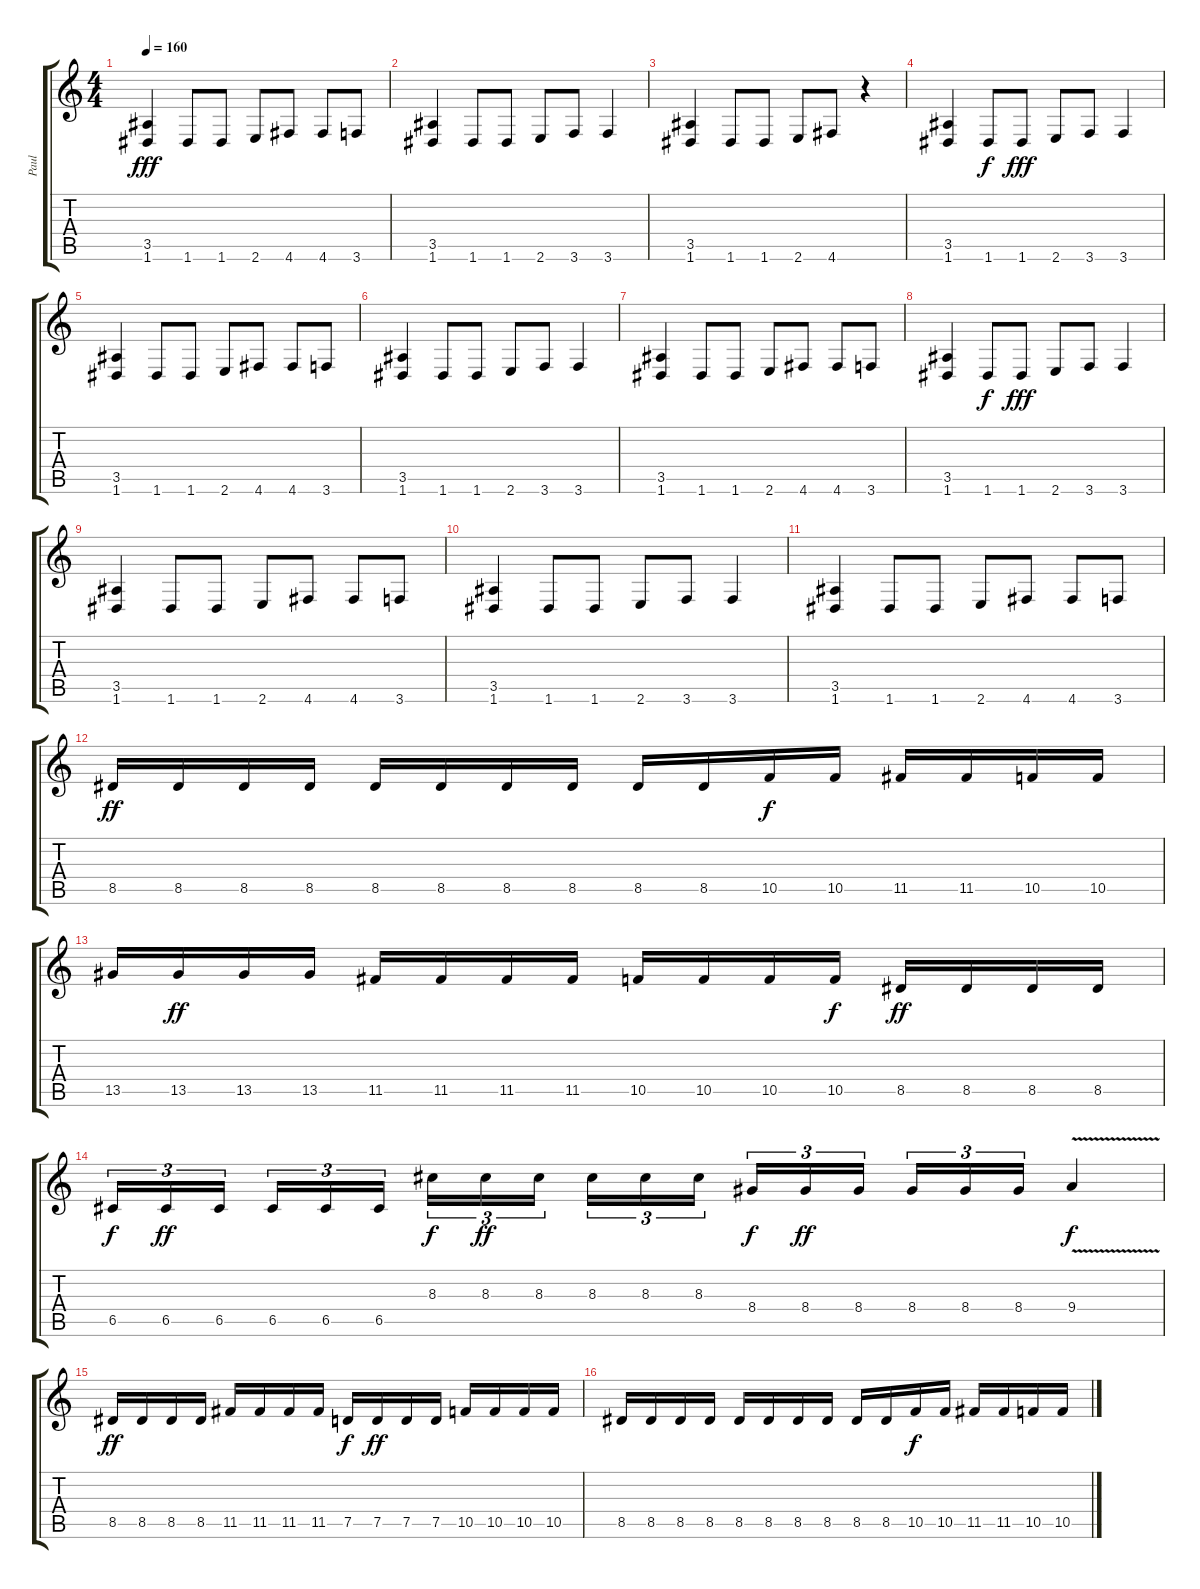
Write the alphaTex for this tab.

\track ("Paul" "Paul") {instrument distortionguitar}
\staff {score tabs}
\tuning (D4 A3 F3 C3 G2 D2) {hide}
\ts (4 4)
\tempo 160
\clef g2
\ks c
(3.5 1.6).4{dy fff} 1.6.8 1.6.8 2.6.8 4.6.8 4.6.8 3.6.8 |
(3.5 1.6).4 1.6.8 1.6.8 2.6.8 3.6.8 3.6.4 |
(3.5 1.6).4 1.6.8 1.6.8 2.6.8 4.6.8 r.4 |
(3.5 1.6).4 1.6.8{dy f} 1.6.8{dy fff} 2.6.8 3.6.8 3.6.4 |
(3.5 1.6).4 1.6.8 1.6.8 2.6.8 4.6.8 4.6.8 3.6.8 |
(3.5 1.6).4 1.6.8 1.6.8 2.6.8 3.6.8 3.6.4 |
(3.5 1.6).4 1.6.8 1.6.8 2.6.8 4.6.8 4.6.8 3.6.8 |
(3.5 1.6).4 1.6.8{dy f} 1.6.8{dy fff} 2.6.8 3.6.8 3.6.4 |
(3.5 1.6).4 1.6.8 1.6.8 2.6.8 4.6.8 4.6.8 3.6.8 |
(3.5 1.6).4 1.6.8 1.6.8 2.6.8 3.6.8 3.6.4 |
(3.5 1.6).4 1.6.8 1.6.8 2.6.8 4.6.8 4.6.8 3.6.8 |
8.5.16{dy ff} 8.5.16 8.5.16 8.5.16 8.5.16 8.5.16 8.5.16 8.5.16 8.5.16 8.5.16 10.5.16{dy f} 10.5.16 11.5.16 11.5.16 10.5.16 10.5.16 |
13.5.16 13.5.16{dy ff} 13.5.16 13.5.16 11.5.16 11.5.16 11.5.16 11.5.16 10.5.16 10.5.16 10.5.16 10.5.16{dy f} 8.5.16{dy ff} 8.5.16 8.5.16 8.5.16 |
6.5.16{tu (3 2) dy f} 6.5.16{tu (3 2) dy ff} 6.5.16{tu (3 2) beam splitsecondary} 6.5.16{tu (3 2)} 6.5.16{tu (3 2)} 6.5.16{tu (3 2)} 8.3.16{tu (3 2) dy f} 8.3.16{tu (3 2) dy ff} 8.3.16{tu (3 2) beam splitsecondary} 8.3.16{tu (3 2)} 8.3.16{tu (3 2)} 8.3.16{tu (3 2)} 8.4.16{tu (3 2) dy f} 8.4.16{tu (3 2) dy ff} 8.4.16{tu (3 2) beam splitsecondary} 8.4.16{tu (3 2)} 8.4.16{tu (3 2)} 8.4.16{tu (3 2)} 9.4{v}.4{dy f} |
8.5.16{dy ff} 8.5.16 8.5.16 8.5.16 11.5.16 11.5.16 11.5.16 11.5.16 7.5.16{dy f} 7.5.16{dy ff} 7.5.16 7.5.16 10.5.16 10.5.16 10.5.16 10.5.16 |
8.5.16 8.5.16 8.5.16 8.5.16 8.5.16 8.5.16 8.5.16 8.5.16 8.5.16 8.5.16 10.5.16{dy f} 10.5.16 11.5.16 11.5.16 10.5.16 10.5.16
